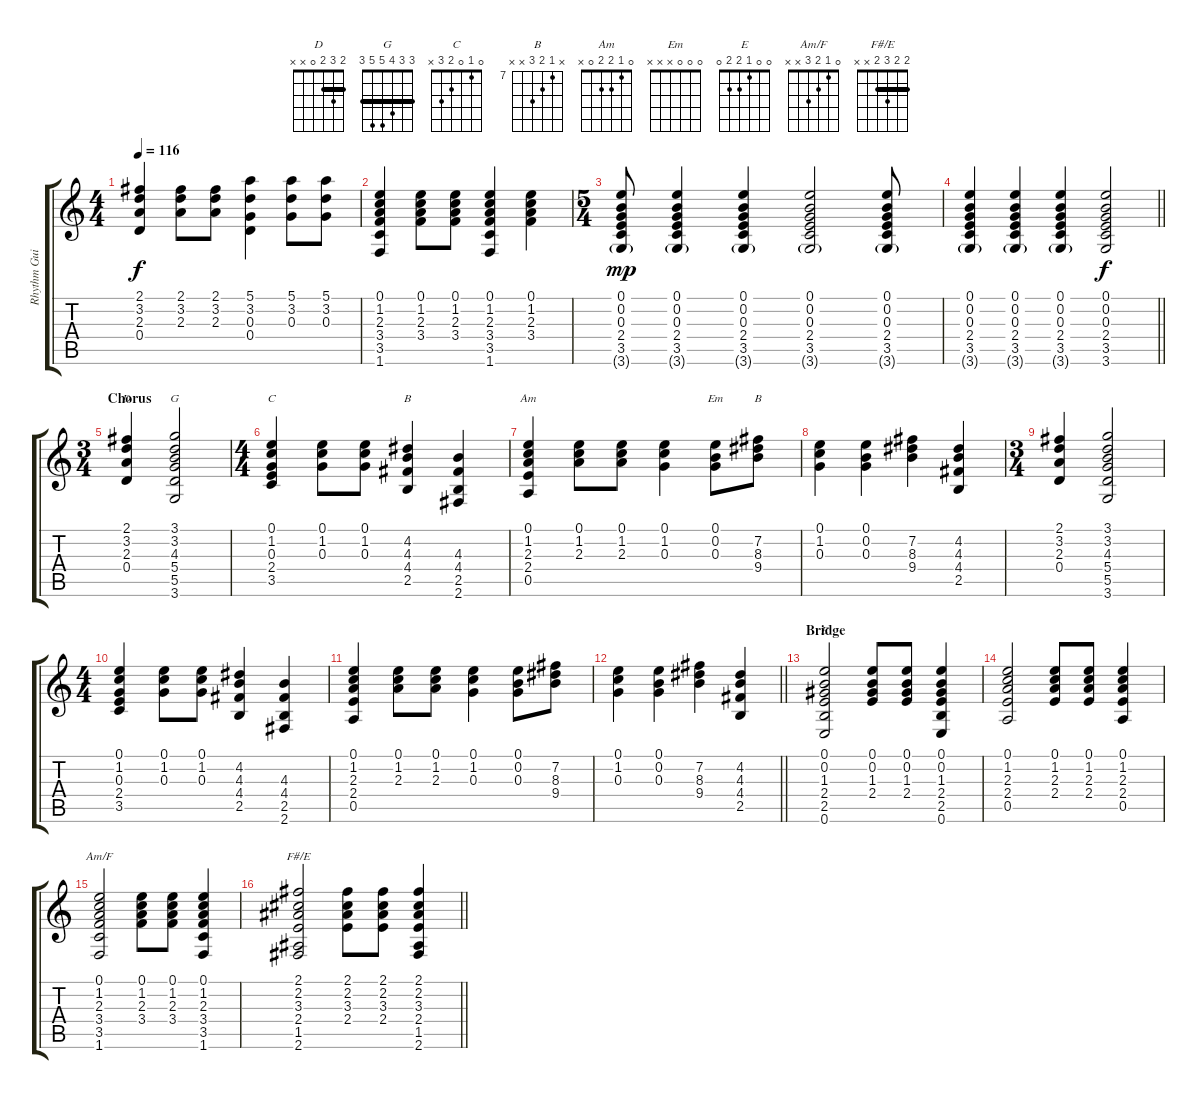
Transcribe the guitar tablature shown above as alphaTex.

\track ("Rhythm Guitar" "Rhythm Gui") {instrument acousticguitarnylon}
\staff {score tabs}
\tuning (E4 B3 G3 D3 A2 E2) {hide}
\chord ("D" 2 3 2 0 x x) {barre 2}
\chord ("G" 3 3 4 5 5 3) {barre 3}
\chord ("C" 0 1 0 2 3 x)
\chord ("B" x 4 4 4 2 x) {barre 4}
\chord ("Am" 0 1 2 2 0 x)
\chord ("Em" 0 0 0 x x x)
\chord ("B" x 7 8 9 x x) {firstfret 7}
\chord ("E" 0 0 1 2 2 0)
\chord ("Am/F" 0 1 2 3 x x)
\chord ("F#/E" 2 2 3 2 x x) {barre 2}
\ts (4 4)
\tempo 116
\clef g2
\ks c
(2.1 3.2 2.3 0.4).4{dy f} (2.1 3.2 2.3).8 (2.1 3.2 2.3).8 (5.1 3.2 0.3 0.4).4 (5.1 3.2 0.3).8 (5.1 3.2 0.3).8 |
(0.1 1.2 2.3 3.4 3.5 1.6).4 (0.1 1.2 2.3 3.4).8 (0.1 1.2 2.3 3.4).8 (0.1 1.2 2.3 3.4 3.5 1.6).4 (0.1 1.2 2.3 3.4).4 |
\ts (5 4)
(0.1 0.2 0.3 2.4 3.5 3.6{g}).8{dy mp} (0.1 0.2 0.3 2.4 3.5 3.6{g}).4 (0.1 0.2 0.3 2.4 3.5 3.6{g}).4 (0.1 0.2 0.3 2.4 3.5 3.6{g}).2 (0.1 0.2 0.3 2.4 3.5 3.6{g}).8 |
\barLineRight lightlight
(0.1 0.2 0.3 2.4 3.5 3.6{g}).4 (0.1 0.2 0.3 2.4 3.5 3.6{g}).4 (0.1 0.2 0.3 2.4 3.5 3.6{g}).4 (0.1 0.2 0.3 2.4 3.5 3.6).2{dy f} |
\ts (3 4)
\section ("" "Chorus")
(2.1 3.2 2.3 0.4).4{ch "D"} (3.1 3.2 4.3 5.4 5.5 3.6).2{ch "G"} |
\ts (4 4)
(0.1 1.2 0.3 2.4 3.5).4{ch "C"} (0.1 1.2 0.3).8 (0.1 1.2 0.3).8 (4.2 4.3 4.4 2.5).4{ch "B"} (4.3 4.4 2.5 2.6).4 |
(0.1 1.2 2.3 2.4 0.5).4{ch "Am"} (0.1 1.2 2.3).8 (0.1 1.2 2.3).8 (0.1 1.2 0.3).4 (0.1 0.2 0.3).8{ch "Em"} (7.2 8.3 9.4).8{ch "B"} |
(0.1 1.2 0.3).4 (0.1 0.2 0.3).4 (7.2 8.3 9.4).4 (4.2 4.3 4.4 2.5).4 |
\ts (3 4)
(2.1 3.2 2.3 0.4).4 (3.1 3.2 4.3 5.4 5.5 3.6).2 |
\ts (4 4)
(0.1 1.2 0.3 2.4 3.5).4 (0.1 1.2 0.3).8 (0.1 1.2 0.3).8 (4.2 4.3 4.4 2.5).4 (4.3 4.4 2.5 2.6).4 |
(0.1 1.2 2.3 2.4 0.5).4 (0.1 1.2 2.3).8 (0.1 1.2 2.3).8 (0.1 1.2 0.3).4 (0.1 0.2 0.3).8 (7.2 8.3 9.4).8 |
\barLineRight lightlight
(0.1 1.2 0.3).4 (0.1 0.2 0.3).4 (7.2 8.3 9.4).4 (4.2 4.3 4.4 2.5).4 |
\section ("" "Bridge")
(0.1 0.2 1.3 2.4 2.5 0.6).2{ch "E"} (0.1 0.2 1.3 2.4).8 (0.1 0.2 1.3 2.4).8 (0.1 0.2 1.3 2.4 2.5 0.6).4 |
(0.1 1.2 2.3 2.4 0.5).2 (0.1 1.2 2.3 2.4).8 (0.1 1.2 2.3 2.4).8 (0.1 1.2 2.3 2.4 0.5).4 |
(0.1 1.2 2.3 3.4 3.5 1.6).2{ch "Am/F"} (0.1 1.2 2.3 3.4).8 (0.1 1.2 2.3 3.4).8 (0.1 1.2 2.3 3.4 3.5 1.6).4 |
\barLineRight lightlight
(2.1 2.2 3.3 2.4 1.5 2.6).2{ch "F#/E"} (2.1 2.2 3.3 2.4).8 (2.1 2.2 3.3 2.4).8 (2.1 2.2 3.3 2.4 1.5 2.6).4
